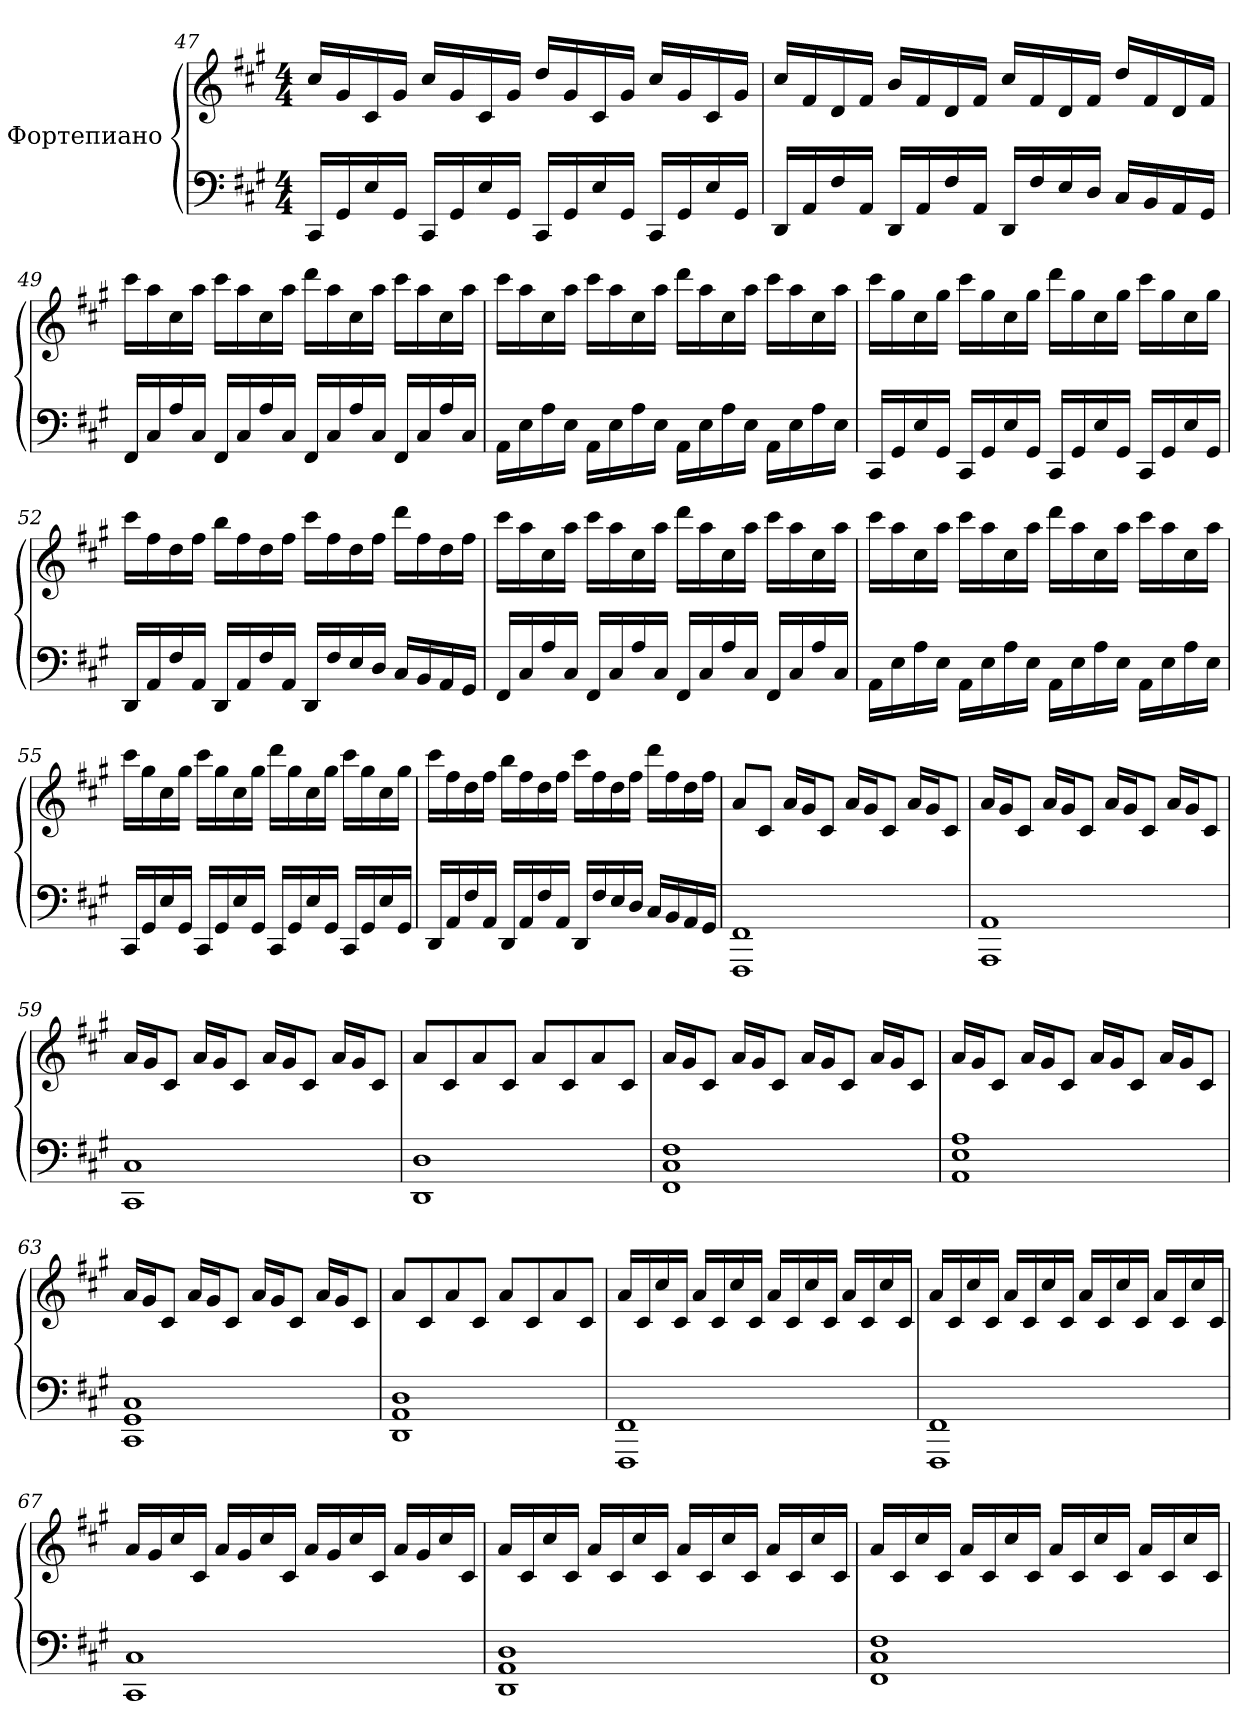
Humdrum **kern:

**kern	**kern
*part1	*part1
*staff2	*staff1
*I"Фортепиано	*
!!LO:LB:g=z
*clefF4	*clefG2
*k[f#c#g#]	*k[f#c#g#]
*M4/4	*M4/4
=47	=47
16CC#/LL	16cc#/LL
16GG#/	16g#/
16E/	16c#/
16GG#/JJ	16g#/JJ
16CC#/LL	16cc#/LL
16GG#/	16g#/
16E/	16c#/
16GG#/JJ	16g#/JJ
16CC#/LL	16dd/LL
16GG#/	16g#/
16E/	16c#/
16GG#/JJ	16g#/JJ
16CC#/LL	16cc#/LL
16GG#/	16g#/
16E/	16c#/
16GG#/JJ	16g#/JJ
=48	=48
16DD/LL	16cc#/LL
16AA/	16f#/
16F#/	16d/
16AA/JJ	16f#/JJ
16DD/LL	16b/LL
16AA/	16f#/
16F#/	16d/
16AA/JJ	16f#/JJ
16DD/LL	16cc#/LL
16F#/	16f#/
16E/	16d/
16D/JJ	16f#/JJ
16C#/LL	16dd/LL
16BB/	16f#/
16AA/	16d/
16GG#/JJ	16f#/JJ
!!LO:LB:g=z
=49	=49
16FF#/LL	16ccc#\LL
16C#/	16aa\
16A/	16cc#\
16C#/JJ	16aa\JJ
16FF#/LL	16ccc#\LL
16C#/	16aa\
16A/	16cc#\
16C#/JJ	16aa\JJ
16FF#/LL	16ddd\LL
16C#/	16aa\
16A/	16cc#\
16C#/JJ	16aa\JJ
16FF#/LL	16ccc#\LL
16C#/	16aa\
16A/	16cc#\
16C#/JJ	16aa\JJ
=50	=50
16AA\LL	16ccc#\LL
16E\	16aa\
16A\	16cc#\
16E\JJ	16aa\JJ
16AA\LL	16ccc#\LL
16E\	16aa\
16A\	16cc#\
16E\JJ	16aa\JJ
16AA\LL	16ddd\LL
16E\	16aa\
16A\	16cc#\
16E\JJ	16aa\JJ
16AA\LL	16ccc#\LL
16E\	16aa\
16A\	16cc#\
16E\JJ	16aa\JJ
!!LO:PB:g=z
=51	=51
16CC#/LL	16ccc#\LL
16GG#/	16gg#\
16E/	16cc#\
16GG#/JJ	16gg#\JJ
16CC#/LL	16ccc#\LL
16GG#/	16gg#\
16E/	16cc#\
16GG#/JJ	16gg#\JJ
16CC#/LL	16ddd\LL
16GG#/	16gg#\
16E/	16cc#\
16GG#/JJ	16gg#\JJ
16CC#/LL	16ccc#\LL
16GG#/	16gg#\
16E/	16cc#\
16GG#/JJ	16gg#\JJ
=52	=52
16DD/LL	16ccc#\LL
16AA/	16ff#\
16F#/	16dd\
16AA/JJ	16ff#\JJ
16DD/LL	16bb\LL
16AA/	16ff#\
16F#/	16dd\
16AA/JJ	16ff#\JJ
16DD/LL	16ccc#\LL
16F#/	16ff#\
16E/	16dd\
16D/JJ	16ff#\JJ
16C#/LL	16ddd\LL
16BB/	16ff#\
16AA/	16dd\
16GG#/JJ	16ff#\JJ
!!LO:LB:g=z
=53	=53
16FF#/LL	16ccc#\LL
16C#/	16aa\
16A/	16cc#\
16C#/JJ	16aa\JJ
16FF#/LL	16ccc#\LL
16C#/	16aa\
16A/	16cc#\
16C#/JJ	16aa\JJ
16FF#/LL	16ddd\LL
16C#/	16aa\
16A/	16cc#\
16C#/JJ	16aa\JJ
16FF#/LL	16ccc#\LL
16C#/	16aa\
16A/	16cc#\
16C#/JJ	16aa\JJ
=54	=54
16AA\LL	16ccc#\LL
16E\	16aa\
16A\	16cc#\
16E\JJ	16aa\JJ
16AA\LL	16ccc#\LL
16E\	16aa\
16A\	16cc#\
16E\JJ	16aa\JJ
16AA\LL	16ddd\LL
16E\	16aa\
16A\	16cc#\
16E\JJ	16aa\JJ
16AA\LL	16ccc#\LL
16E\	16aa\
16A\	16cc#\
16E\JJ	16aa\JJ
!!LO:LB:g=z
=55	=55
16CC#/LL	16ccc#\LL
16GG#/	16gg#\
16E/	16cc#\
16GG#/JJ	16gg#\JJ
16CC#/LL	16ccc#\LL
16GG#/	16gg#\
16E/	16cc#\
16GG#/JJ	16gg#\JJ
16CC#/LL	16ddd\LL
16GG#/	16gg#\
16E/	16cc#\
16GG#/JJ	16gg#\JJ
16CC#/LL	16ccc#\LL
16GG#/	16gg#\
16E/	16cc#\
16GG#/JJ	16gg#\JJ
=56	=56
16DD/LL	16ccc#\LL
16AA/	16ff#\
16F#/	16dd\
16AA/JJ	16ff#\JJ
16DD/LL	16bb\LL
16AA/	16ff#\
16F#/	16dd\
16AA/JJ	16ff#\JJ
16DD/LL	16ccc#\LL
16F#/	16ff#\
16E/	16dd\
16D/JJ	16ff#\JJ
16C#/LL	16ddd\LL
16BB/	16ff#\
16AA/	16dd\
16GG#/JJ	16ff#\JJ
=57	=57
1FFF# 1FF#	8a/L
.	8c#/J
.	16a/LL
.	16g#/J
.	8c#/J
.	16a/LL
.	16g#/J
.	8c#/J
.	16a/LL
.	16g#/J
.	8c#/J
!!LO:LB:g=z
=58	=58
1AAA 1AA	16a/LL
.	16g#/J
.	8c#/J
.	16a/LL
.	16g#/J
.	8c#/J
.	16a/LL
.	16g#/J
.	8c#/J
.	16a/LL
.	16g#/J
.	8c#/J
=59	=59
1CC# 1C#	16a/LL
.	16g#/J
.	8c#/J
.	16a/LL
.	16g#/J
.	8c#/J
.	16a/LL
.	16g#/J
.	8c#/J
.	16a/LL
.	16g#/J
.	8c#/J
=60	=60
1DD 1D	8a/L
.	8c#/
.	8a/
.	8c#/J
.	8a/L
.	8c#/
.	8a/
.	8c#/J
=61	=61
1FF# 1C# 1F#	16a/LL
.	16g#/J
.	8c#/J
.	16a/LL
.	16g#/J
.	8c#/J
.	16a/LL
.	16g#/J
.	8c#/J
.	16a/LL
.	16g#/J
.	8c#/J
!!LO:LB:g=z
=62	=62
1AA 1E 1A	16a/LL
.	16g#/J
.	8c#/J
.	16a/LL
.	16g#/J
.	8c#/J
.	16a/LL
.	16g#/J
.	8c#/J
.	16a/LL
.	16g#/J
.	8c#/J
=63	=63
1CC# 1GG# 1C#	16a/LL
.	16g#/J
.	8c#/J
.	16a/LL
.	16g#/J
.	8c#/J
.	16a/LL
.	16g#/J
.	8c#/J
.	16a/LL
.	16g#/J
.	8c#/J
=64	=64
1DD 1AA 1D	8a/L
.	8c#/
.	8a/
.	8c#/J
.	8a/L
.	8c#/
.	8a/
.	8c#/J
!!LO:LB:g=z
=65	=65
1FFF# 1FF#	16a/LL
.	16c#/
.	16cc#/
.	16c#/JJ
.	16a/LL
.	16c#/
.	16cc#/
.	16c#/JJ
.	16a/LL
.	16c#/
.	16cc#/
.	16c#/JJ
.	16a/LL
.	16c#/
.	16cc#/
.	16c#/JJ
=66	=66
1FFF# 1FF#	16a/LL
.	16c#/
.	16cc#/
.	16c#/JJ
.	16a/LL
.	16c#/
.	16cc#/
.	16c#/JJ
.	16a/LL
.	16c#/
.	16cc#/
.	16c#/JJ
.	16a/LL
.	16c#/
.	16cc#/
.	16c#/JJ
!!LO:PB:g=z
=67	=67
1CC# 1C#	16a/LL
.	16g#/
.	16cc#/
.	16c#/JJ
.	16a/LL
.	16g#/
.	16cc#/
.	16c#/JJ
.	16a/LL
.	16g#/
.	16cc#/
.	16c#/JJ
.	16a/LL
.	16g#/
.	16cc#/
.	16c#/JJ
=68	=68
1DD 1AA 1D	16a/LL
.	16c#/
.	16cc#/
.	16c#/JJ
.	16a/LL
.	16c#/
.	16cc#/
.	16c#/JJ
.	16a/LL
.	16c#/
.	16cc#/
.	16c#/JJ
.	16a/LL
.	16c#/
.	16cc#/
.	16c#/JJ
!!LO:LB:g=z
=69	=69
1FF# 1C# 1F#	16a/LL
.	16c#/
.	16cc#/
.	16c#/JJ
.	16a/LL
.	16c#/
.	16cc#/
.	16c#/JJ
.	16a/LL
.	16c#/
.	16cc#/
.	16c#/JJ
.	16a/LL
.	16c#/
.	16cc#/
.	16c#/JJ
=	=
*-	*-
